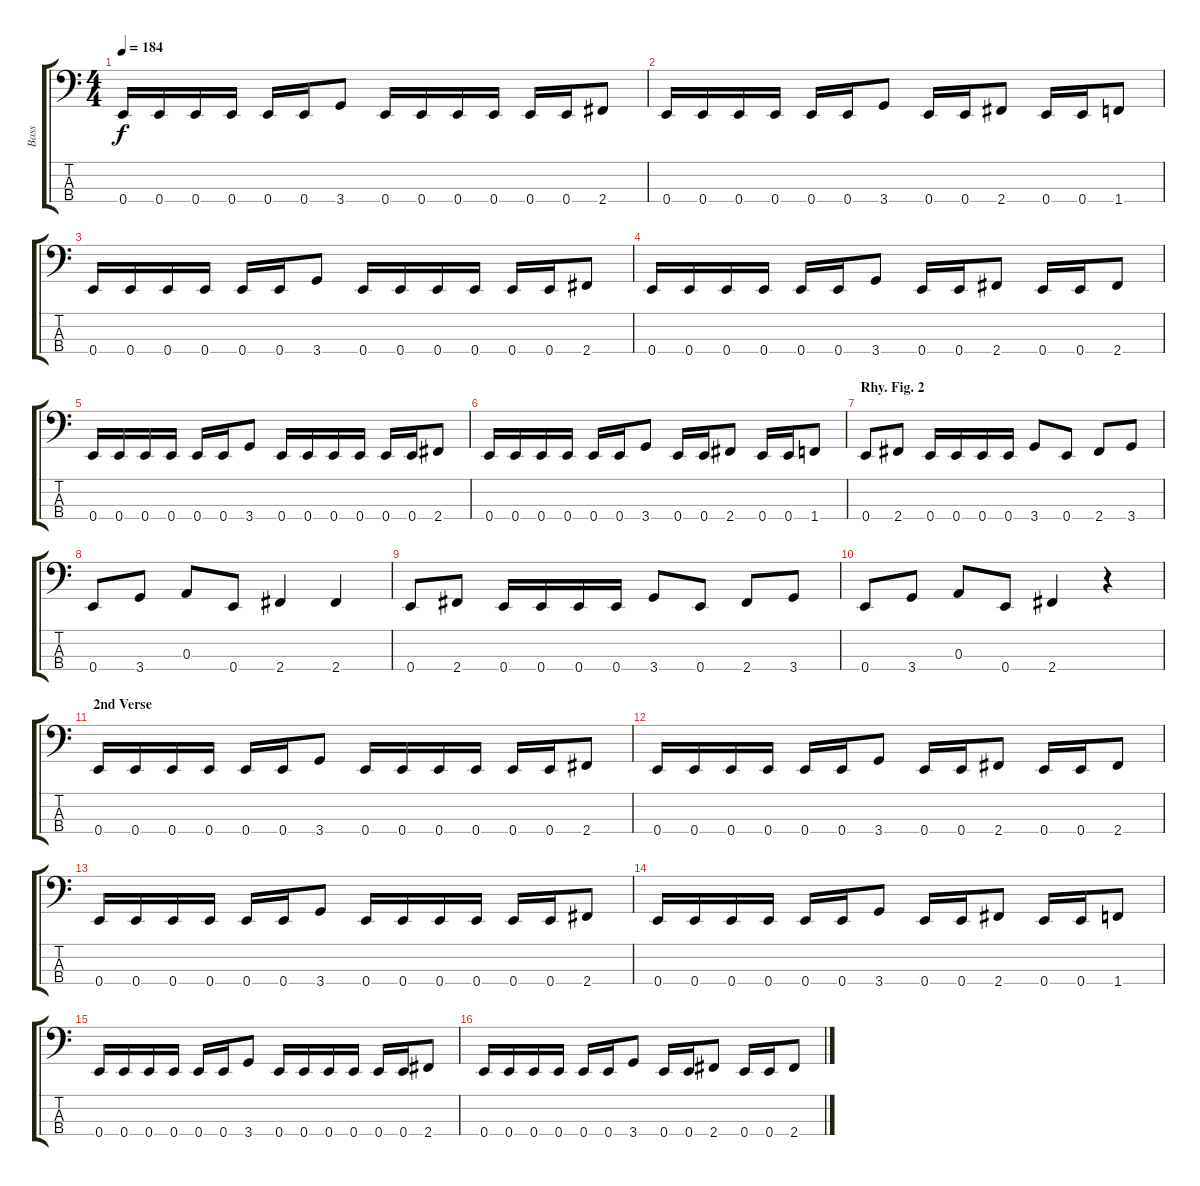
\track ("Bass" "Bass") {instrument electricbasspick}
\staff {score tabs}
\tuning (G2 D2 A1 E1) {hide}
\ts (4 4)
\tempo 184
\clef f4
\ks c
0.4.16{dy f} 0.4.16 0.4.16 0.4.16 0.4.16 0.4.16 3.4.8 0.4.16 0.4.16 0.4.16 0.4.16 0.4.16 0.4.16 2.4.8 |
0.4.16 0.4.16 0.4.16 0.4.16 0.4.16 0.4.16 3.4.8 0.4.16 0.4.16 2.4.8 0.4.16 0.4.16 1.4.8 |
0.4.16 0.4.16 0.4.16 0.4.16 0.4.16 0.4.16 3.4.8 0.4.16 0.4.16 0.4.16 0.4.16 0.4.16 0.4.16 2.4.8 |
0.4.16 0.4.16 0.4.16 0.4.16 0.4.16 0.4.16 3.4.8 0.4.16 0.4.16 2.4.8 0.4.16 0.4.16 2.4.8 |
0.4.16 0.4.16 0.4.16 0.4.16 0.4.16 0.4.16 3.4.8 0.4.16 0.4.16 0.4.16 0.4.16 0.4.16 0.4.16 2.4.8 |
0.4.16 0.4.16 0.4.16 0.4.16 0.4.16 0.4.16 3.4.8 0.4.16 0.4.16 2.4.8 0.4.16 0.4.16 1.4.8 |
\section ("" "Rhy. Fig. 2")
0.4.8 2.4.8 0.4.16 0.4.16 0.4.16 0.4.16 3.4.8 0.4.8 2.4.8 3.4.8 |
0.4.8 3.4.8 0.3.8 0.4.8 2.4.4 2.4.4 |
0.4.8 2.4.8 0.4.16 0.4.16 0.4.16 0.4.16 3.4.8 0.4.8 2.4.8 3.4.8 |
0.4.8 3.4.8 0.3.8 0.4.8 2.4.4 r.4 |
\section ("" "2nd Verse")
0.4.16 0.4.16 0.4.16 0.4.16 0.4.16 0.4.16 3.4.8 0.4.16 0.4.16 0.4.16 0.4.16 0.4.16 0.4.16 2.4.8 |
0.4.16 0.4.16 0.4.16 0.4.16 0.4.16 0.4.16 3.4.8 0.4.16 0.4.16 2.4.8 0.4.16 0.4.16 2.4.8 |
0.4.16 0.4.16 0.4.16 0.4.16 0.4.16 0.4.16 3.4.8 0.4.16 0.4.16 0.4.16 0.4.16 0.4.16 0.4.16 2.4.8 |
0.4.16 0.4.16 0.4.16 0.4.16 0.4.16 0.4.16 3.4.8 0.4.16 0.4.16 2.4.8 0.4.16 0.4.16 1.4.8 |
0.4.16 0.4.16 0.4.16 0.4.16 0.4.16 0.4.16 3.4.8 0.4.16 0.4.16 0.4.16 0.4.16 0.4.16 0.4.16 2.4.8 |
0.4.16 0.4.16 0.4.16 0.4.16 0.4.16 0.4.16 3.4.8 0.4.16 0.4.16 2.4.8 0.4.16 0.4.16 2.4.8
